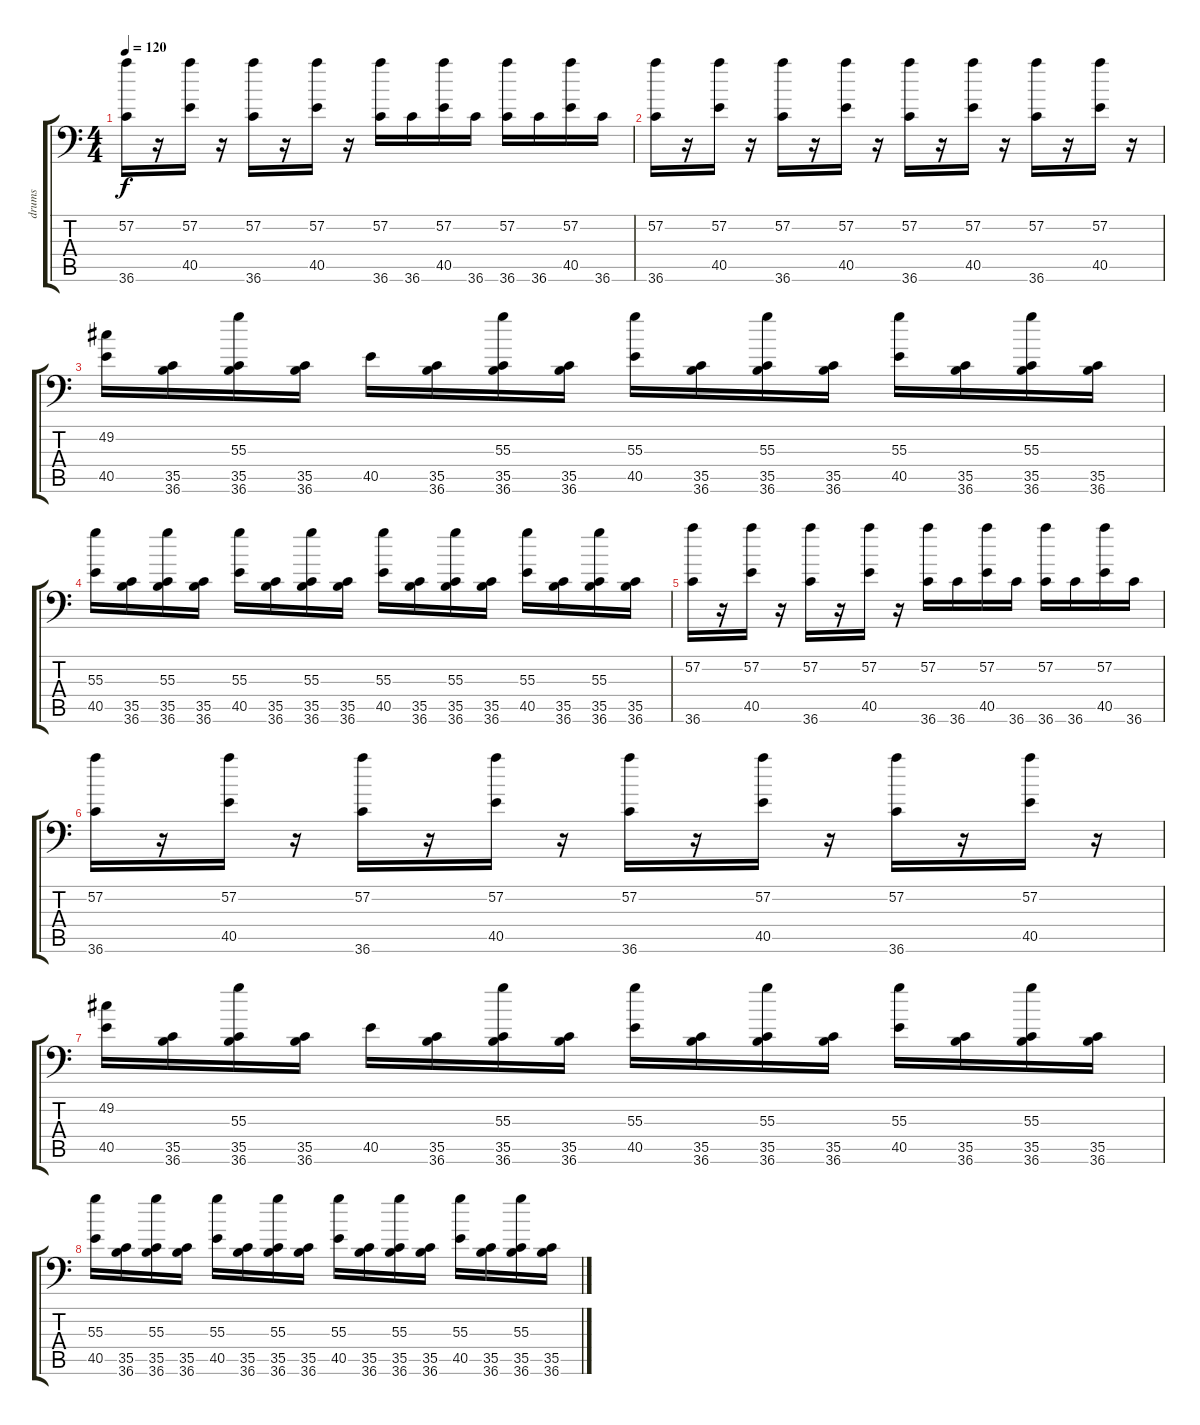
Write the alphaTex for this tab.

\track ("drums" "drums") {instrument acousticgrandpiano}
\staff {score tabs}
\tuning (C-1 C-1 C-1 C-1 C-1 C-1) {hide}
\ts (4 4)
\tempo 120
\clef f4
\ks c
(57.2 36.6).16{dy f} r.16 (57.2 40.5).16 r.16 (57.2 36.6).16 r.16 (57.2 40.5).16 r.16 (57.2 36.6).16 36.6.16 (57.2 40.5).16 36.6.16 (57.2 36.6).16 36.6.16 (57.2 40.5).16 36.6.16 |
(57.2 36.6).16 r.16 (57.2 40.5).16 r.16 (57.2 36.6).16 r.16 (57.2 40.5).16 r.16 (57.2 36.6).16 r.16 (57.2 40.5).16 r.16 (57.2 36.6).16 r.16 (57.2 40.5).16 r.16 |
(49.2 40.5).16 (35.5 36.6).16 (55.3 35.5 36.6).16 (35.5 36.6).16 40.5.16 (35.5 36.6).16 (55.3 35.5 36.6).16 (35.5 36.6).16 (55.3 40.5).16 (35.5 36.6).16 (55.3 35.5 36.6).16 (35.5 36.6).16 (55.3 40.5).16 (35.5 36.6).16 (55.3 35.5 36.6).16 (35.5 36.6).16 |
(55.3 40.5).16 (35.5 36.6).16 (55.3 35.5 36.6).16 (35.5 36.6).16 (55.3 40.5).16 (35.5 36.6).16 (55.3 35.5 36.6).16 (35.5 36.6).16 (55.3 40.5).16 (35.5 36.6).16 (55.3 35.5 36.6).16 (35.5 36.6).16 (55.3 40.5).16 (35.5 36.6).16 (55.3 35.5 36.6).16 (35.5 36.6).16 |
(57.2 36.6).16 r.16 (57.2 40.5).16 r.16 (57.2 36.6).16 r.16 (57.2 40.5).16 r.16 (57.2 36.6).16 36.6.16 (57.2 40.5).16 36.6.16 (57.2 36.6).16 36.6.16 (57.2 40.5).16 36.6.16 |
(57.2 36.6).16 r.16 (57.2 40.5).16 r.16 (57.2 36.6).16 r.16 (57.2 40.5).16 r.16 (57.2 36.6).16 r.16 (57.2 40.5).16 r.16 (57.2 36.6).16 r.16 (57.2 40.5).16 r.16 |
(49.2 40.5).16 (35.5 36.6).16 (55.3 35.5 36.6).16 (35.5 36.6).16 40.5.16 (35.5 36.6).16 (55.3 35.5 36.6).16 (35.5 36.6).16 (55.3 40.5).16 (35.5 36.6).16 (55.3 35.5 36.6).16 (35.5 36.6).16 (55.3 40.5).16 (35.5 36.6).16 (55.3 35.5 36.6).16 (35.5 36.6).16 |
(55.3 40.5).16 (35.5 36.6).16 (55.3 35.5 36.6).16 (35.5 36.6).16 (55.3 40.5).16 (35.5 36.6).16 (55.3 35.5 36.6).16 (35.5 36.6).16 (55.3 40.5).16 (35.5 36.6).16 (55.3 35.5 36.6).16 (35.5 36.6).16 (55.3 40.5).16 (35.5 36.6).16 (55.3 35.5 36.6).16 (35.5 36.6).16
